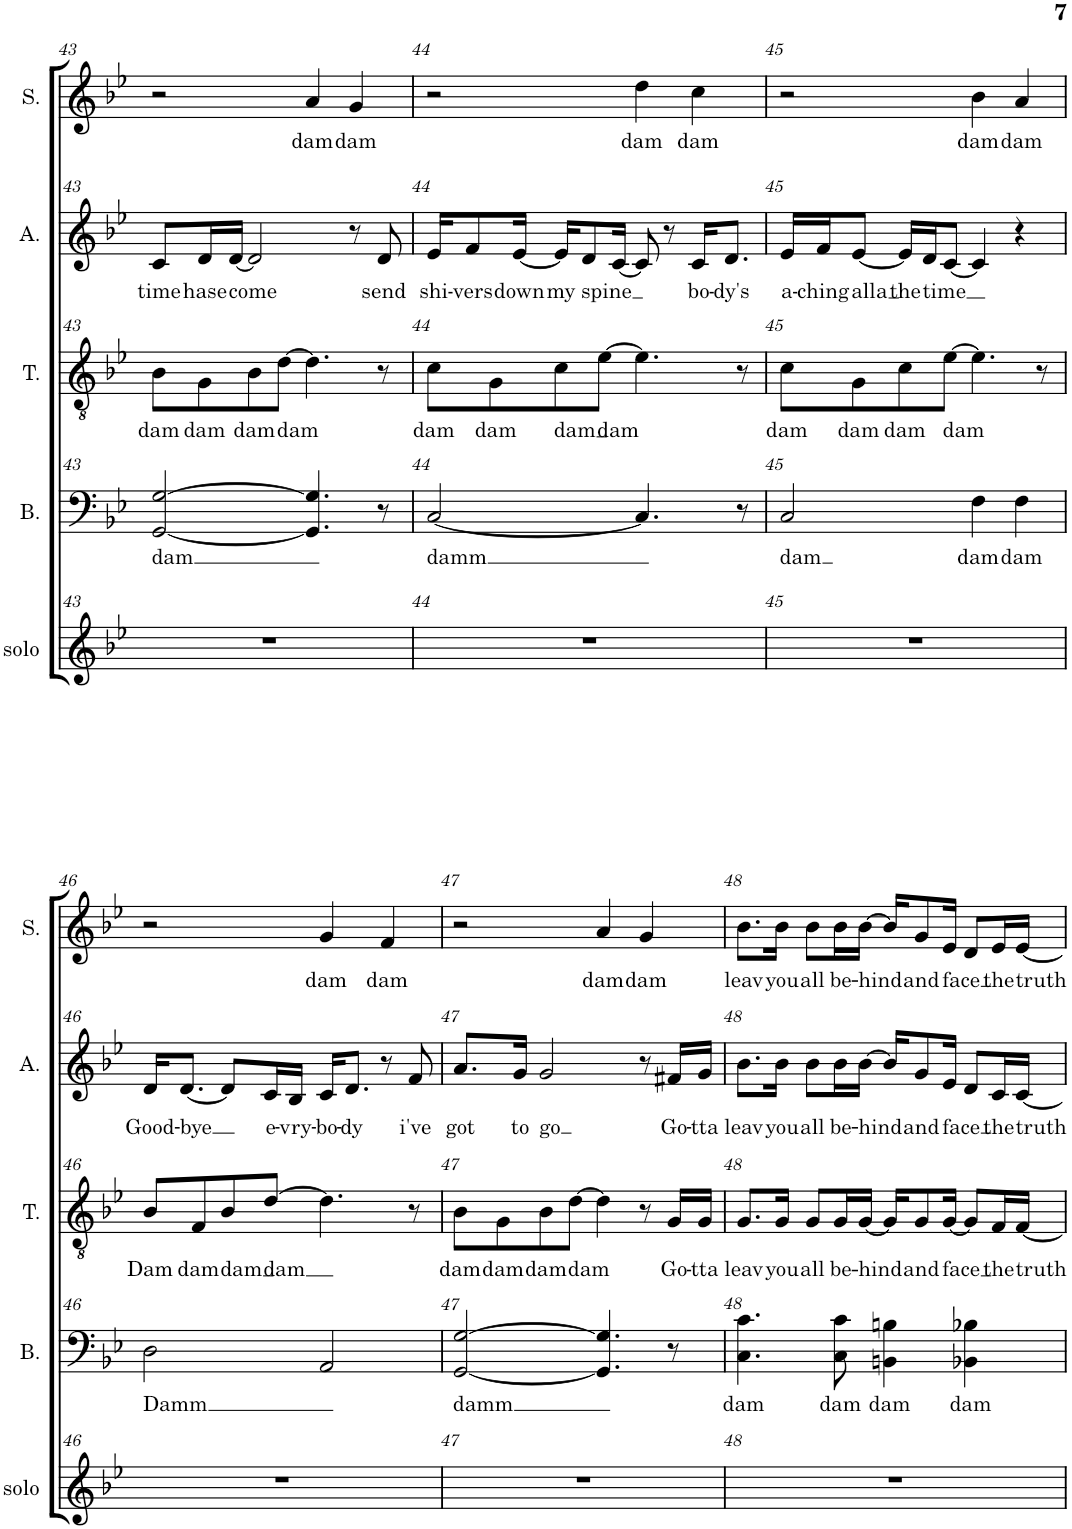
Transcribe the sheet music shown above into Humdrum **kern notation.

**kern	**kern	**text	**kern	**text	**kern	**text	**kern	**text
*part5	*part4	*part4	*part3	*part3	*part2	*part2	*part1	*part1
*staff5	*staff4	*staff4	*staff3	*staff3	*staff2	*staff2	*staff1	*staff1
*I"solo	*I"Bass	*	*I"Tenor	*	*I"Alto	*	*I"Soprano	*
*I'solo	*I'B.	*	*I'T.	*	*I'A.	*	*I'S.	*
!!LO:PB:g=z
*clefG2	*clefF4	*	*clefGv2	*	*clefG2	*	*clefG2	*
*k[b-e-]	*k[b-e-]	*	*k[b-e-]	*	*k[b-e-]	*	*k[b-e-]	*
*M4/4	*M4/4	*	*M4/4	*	*M4/4	*	*M4/4	*
=43	=43	=43	=43	=43	=43	=43	=43	=43
!	!	!LO:LY:b	!	!LO:LY:b	!	!LO:LY:b	!	!
1r	[2GG/ [2G/	dam	8B-\L	dam	8c/L	time	2r	.
!	!	!	!	!LO:LY:b	!	!LO:LY:b	!	!
.	.	.	8G\	dam	16d/L	hase	.	.
!	!	!	!	!	!	!LO:LY:b	!	!
.	.	.	.	.	[16d/JJ	come	.	.
!	!	!	!	!LO:LY:b	!	!	!	!
.	.	.	8B-\	dam	2d/]	.	.	.
!	!	!	!	!LO:LY:b	!	!	!	!
.	.	.	[8d\J	dam	.	.	.	.
!	!	!	!	!	!	!	!	!LO:LY:b
.	4.GG/] 4.G/]	.	4.d\]	.	.	.	4a/	dam
!	!	!	!	!	!	!	!	!LO:LY:b
.	.	.	.	.	8r	.	4g/	dam
!	!	!	!	!	!	!LO:LY:b	!	!
.	8r	.	8r	.	8d/	send	.	.
=44	=44	=44	=44	=44	=44	=44	=44	=44
!	!	!LO:LY:b	!	!LO:LY:b	!	!LO:LY:b	!	!
1r	[2C/	damm	8c\L	dam	16e-/KL	shi-	2r	.
!	!	!	!	!	!	!LO:LY:b	!	!
.	.	.	.	.	8f/	-vers	.	.
!	!	!	!	!LO:LY:b	!	!	!	!
.	.	.	8G\	dam	.	.	.	.
!	!	!	!	!	!	!LO:LY:b	!	!
.	.	.	.	.	[16e-/Jk	down	.	.
!	!	!	!	!LO:LY:b	!	!LO:LY:b	!	!
.	.	.	8c\	dam	16e-/KL]	my	.	.
!	!	!	!	!	!	!LO:LY:b	!	!
.	.	.	.	.	8d/	spine	.	.
!	!	!	!	!LO:LY:b	!	!	!	!
.	.	.	[8e-\J	dam	.	.	.	.
.	.	.	.	.	[16c/Jk	.	.	.
!	!	!	!	!	!	!	!	!LO:LY:b
.	4.C/]	.	4.e-\]	.	8c/]	.	4dd\	dam
.	.	.	.	.	8r	.	.	.
!	!	!	!	!	!	!LO:LY:b	!	!LO:LY:b
.	.	.	.	.	16c/KL	bo-	4cc\	dam
!	!	!	!	!	!	!LO:LY:b	!	!
.	.	.	.	.	8.d/J	-dy's	.	.
.	8r	.	8r	.	.	.	.	.
=45	=45	=45	=45	=45	=45	=45	=45	=45
!	!	!LO:LY:b	!	!LO:LY:b	!	!LO:LY:b	!	!
1r	2C/	dam	8c\L	dam	16e-/LL	a-	2r	.
!	!	!	!	!	!	!LO:LY:b	!	!
.	.	.	.	.	16f/J	-ching	.	.
!	!	!	!	!LO:LY:b	!	!LO:LY:b	!	!
.	.	.	8G\	dam	[8e-/J	alla	.	.
!	!	!	!	!LO:LY:b	!	!LO:LY:b	!	!
.	.	.	8c\	dam	16e-/LL]	the	.	.
!	!	!	!	!	!	!LO:LY:b	!	!
.	.	.	.	.	16d/J	time	.	.
!	!	!	!	!LO:LY:b	!	!	!	!
.	.	.	[8e-\J	dam	[8c/J	.	.	.
!	!	!LO:LY:b	!	!	!	!	!	!LO:LY:b
.	4F\	dam	4.e-\]	.	4c/]	.	4b-\	dam
!	!	!LO:LY:b	!	!	!	!	!	!LO:LY:b
.	4F\	dam	.	.	4r	.	4a/	dam
.	.	.	8r	.	.	.	.	.
!!LO:LB:g=z
=46	=46	=46	=46	=46	=46	=46	=46	=46
!	!	!LO:LY:b	!	!LO:LY:b	!	!LO:LY:b	!	!
1r	2D\	Damm	8B-/L	Dam	16d/KL	Good-	2r	.
!	!	!	!	!	!	!LO:LY:b	!	!
.	.	.	.	.	[8.d/J	-bye	.	.
!	!	!	!	!LO:LY:b	!	!	!	!
.	.	.	8F/	dam	.	.	.	.
!	!	!	!	!LO:LY:b	!	!	!	!
.	.	.	8B-/	dam	8d/L]	.	.	.
!	!	!	!	!LO:LY:b	!	!LO:LY:b	!	!
.	.	.	[8d/J	dam	16c/L	e-	.	.
!	!	!	!	!	!	!LO:LY:b	!	!
.	.	.	.	.	16B-/JJ	-vry-	.	.
!	!	!	!	!	!	!LO:LY:b	!	!LO:LY:b
.	2AA/	.	4.d\]	.	16c/KL	-bo-	4g/	dam
!	!	!	!	!	!	!LO:LY:b	!	!
.	.	.	.	.	8.d/J	-dy	.	.
!	!	!	!	!	!	!	!	!LO:LY:b
.	.	.	.	.	8r	.	4f/	dam
!	!	!	!	!	!	!LO:LY:b	!	!
.	.	.	8r	.	8f/	i've	.	.
=47	=47	=47	=47	=47	=47	=47	=47	=47
!	!	!LO:LY:b	!	!LO:LY:b	!	!LO:LY:b	!	!
1r	[2GG/ [2G/	damm	8B-\L	dam	8.a/L	got	2r	.
!	!	!	!	!LO:LY:b	!	!	!	!
.	.	.	8G\	dam	.	.	.	.
!	!	!	!	!	!	!LO:LY:b	!	!
.	.	.	.	.	16g/Jk	to	.	.
!	!	!	!	!LO:LY:b	!	!LO:LY:b	!	!
.	.	.	8B-\	dam	2g/	go	.	.
!	!	!	!	!LO:LY:b	!	!	!	!
.	.	.	[8d\J	dam	.	.	.	.
!	!	!	!	!	!	!	!	!LO:LY:b
.	4.GG/] 4.G/]	.	4d\]	.	.	.	4a/	dam
!	!	!	!	!	!	!	!	!LO:LY:b
.	.	.	8r	.	8r	.	4g/	dam
!	!	!	!	!LO:LY:b	!	!LO:LY:b	!	!
.	8r	.	16G/LL	Go-	16f#X/LL	Go-	.	.
!	!	!	!	!LO:LY:b	!	!LO:LY:b	!	!
.	.	.	16G/JJ	-tta	16g/JJ	-tta	.	.
=48	=48	=48	=48	=48	=48	=48	=48	=48
!	!	!LO:LY:b	!	!LO:LY:b	!	!LO:LY:b	!	!LO:LY:b
1r	4.C\ 4.c\	dam	8.G/L	leav	8.b-\L	leav	8.b-\L	leav
!	!	!	!	!LO:LY:b	!	!LO:LY:b	!	!LO:LY:b
.	.	.	16G/Jk	you	16b-\Jk	you	16b-\Jk	you
!	!	!	!	!LO:LY:b	!	!LO:LY:b	!	!LO:LY:b
.	.	.	8G/L	all	8b-\L	all	8b-\L	all
!	!	!LO:LY:b	!	!LO:LY:b	!	!LO:LY:b	!	!LO:LY:b
.	8C\ 8c\	dam	16G/L	be-	16b-\L	be-	16b-\L	be-
!	!	!	!	!LO:LY:b	!	!LO:LY:b	!	!LO:LY:b
.	.	.	[16G/JJ	-hind	[16b-\JJ	-hind	[16b-\JJ	-hind
!	!	!LO:LY:b	!	!	!	!	!	!
.	4BBn\ 4Bn\	dam	16G/KL]	.	16b-/KL]	.	16b-/KL]	.
!	!	!	!	!LO:LY:b	!	!LO:LY:b	!	!LO:LY:b
.	.	.	8G/	and	8g/	and	8g/	and
!	!	!	!	!LO:LY:b	!	!LO:LY:b	!	!LO:LY:b
.	.	.	[16G/Jk	face	16e-/Jk	face	16e-/Jk	face
!	!	!LO:LY:b	!	!	!	!	!	!
.	4BB-X\ 4B-X\	dam	8G/L]	.	8d/L	.	8d/L	.
!	!	!	!	!LO:LY:b	!	!LO:LY:b	!	!LO:LY:b
.	.	.	16F/L	the	16c/L	the	16e-/L	the
!	!	!	!	!LO:LY:b	!	!LO:LY:b	!	!LO:LY:b
.	.	.	[16F/JJ	truth	[16c/JJ	truth	[16e-/JJ	truth
=	=	=	=	=	=	=	=	=
*-	*-	*-	*-	*-	*-	*-	*-	*-
